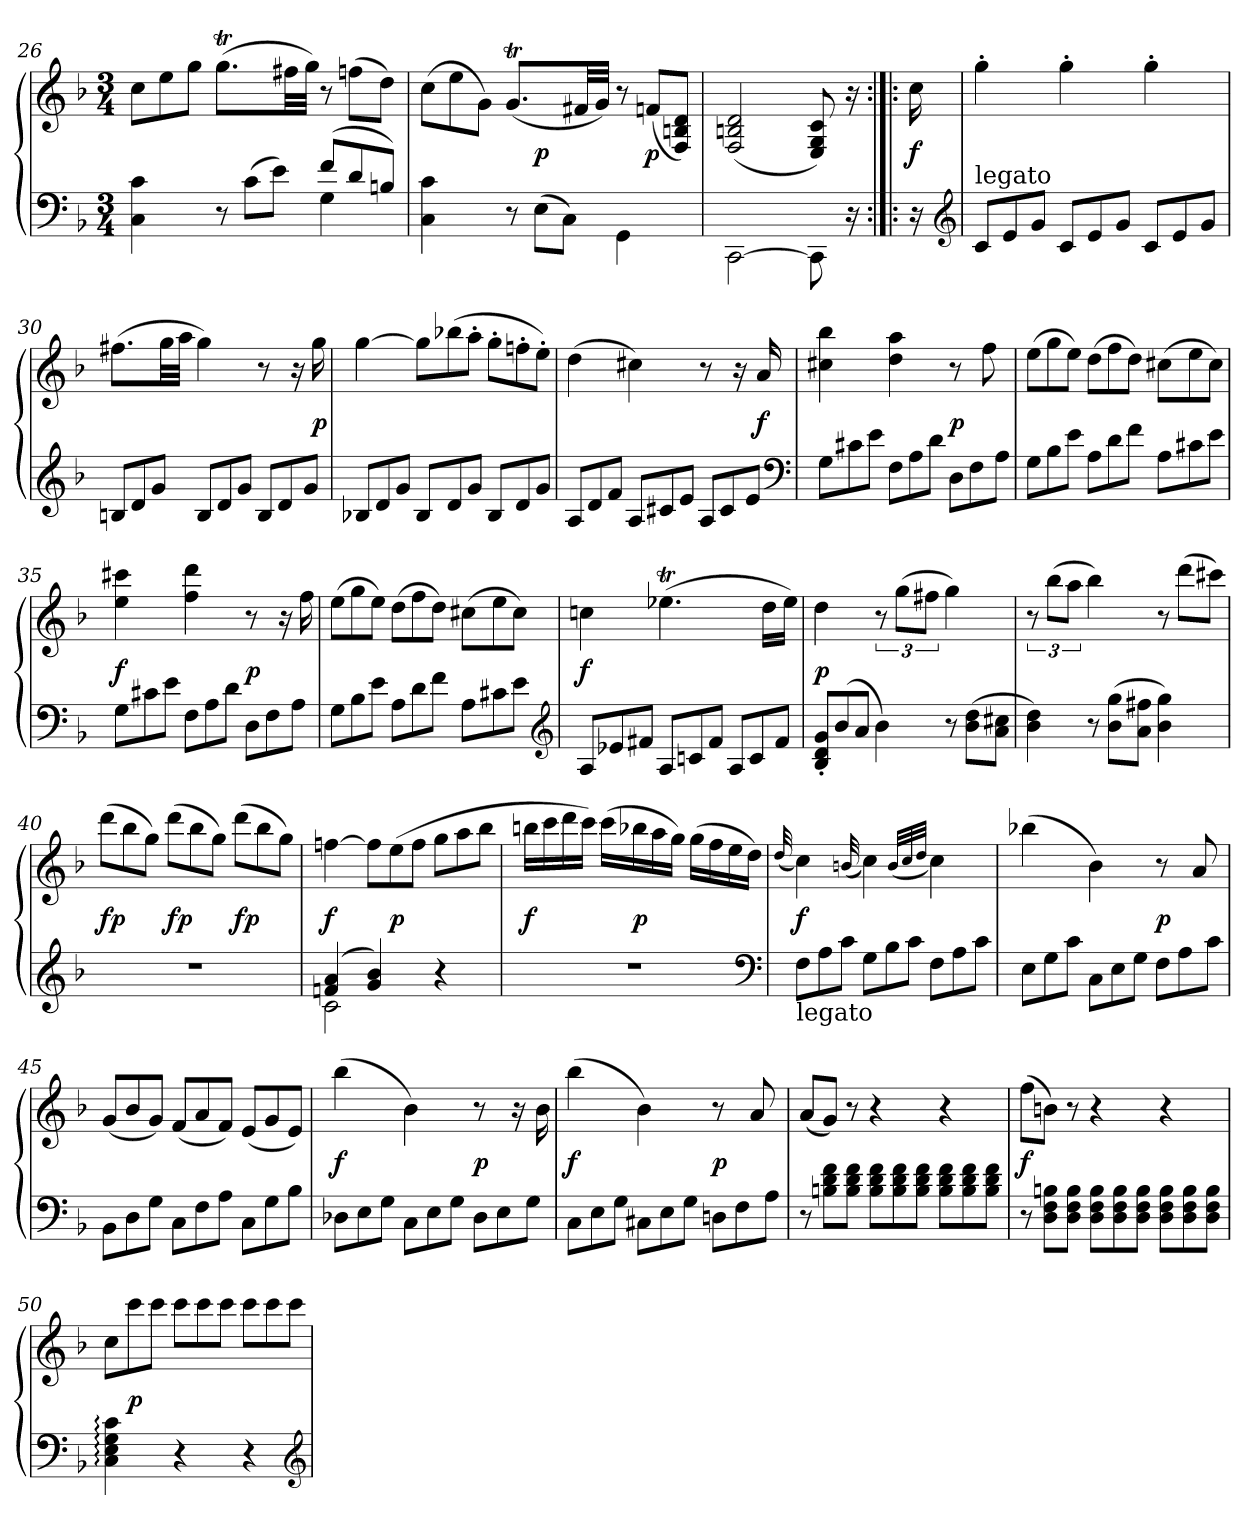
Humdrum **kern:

**kern	**kern	**dynam
*part1	*part1	*part1
*staff2	*staff1	*staff1/2
*clefF4	*clefG2	*
*k[b-]	*k[b-]	*
*M3/4	*M3/4	*
=26	=26	=26
*^	*	*
*	*	*Xtuplet	*
4ryy	4C 4c	12ccL	.
.	.	12ee	.
.	.	12ggJ	.
*Xtuplet	*	*	*
12r	4ryy	(8.ggTL	.
(12c\L	.	.	.
12e\J)	.	.	.
.	.	32ff#XLL	.
.	.	32ggJJJ)	.
(12fL	4G	12r	.
12d	.	(12ffnL	.
12BnJ)	.	12ddJ)	.
*v	*v	*	*
=27	=27	=27
4C 4c	(12ccL	.
.	12ee	.
.	12gJ)	.
12r	(8.gTL	.
(12EL	.	p
12CJ)	.	.
.	32f#XLL	.
.	32gJJJ)	.
4GG\	12r	.
.	(>12fnL	p
.	12F/ 12Bn/ 12d/J)	.
=28	=28	=28
[2CC\	(>2F/ 2Bn/ 2d/	.
8CC\]	8E/ 8G/ 8c/)	.
16r	16r	.
=:|!|:	=:|!|:	=:|!|:
16r	16cc	f
*clefG2	*	*
=29	=29	=29
!LO:TX:t=legato	!	!
12cL	4gg'	.
12e	.	.
12gJ	.	.
12cL	4gg'	.
12e	.	.
12gJ	.	.
12cL	4gg'	.
12e	.	.
12gJ	.	.
=30	=30	=30
12BnL	(8.ff#XL	.
12d	.	.
12gJ	.	.
.	32ggLL	.
.	32aaJJJ	.
12BL	4gg)	.
12d	.	.
12gJ	.	.
12BL	8r	.
12d	.	.
.	16r	.
12gJ	.	.
.	16gg	p
=31	=31	=31
12B-XL	[4gg	.
12d	.	.
12gJ	.	.
12B-L	12ggL]	.
12d	(12bb-X	.
12gJ	12aa'J	.
12B-L	12gg'L	.
12d	12ffn'	.
12gJ	12ee'J)	.
=32	=32	=32
12AL	(4dd	.
12d	.	.
12fJ	.	.
12AL	4cc#X)	.
12c#X	.	.
12eJ	.	.
12AL	8r	.
12c#	.	.
.	16r	.
12eJ	.	.
.	16a	f
*clefF4	*	*
=33	=33	=33
12GL	4cc#X 4bb-	.
12c#X	.	.
12eJ	.	.
12FL	4dd 4aa	.
12A	.	.
12dJ	.	.
12DL	8r	p
12F	.	.
.	8ff	.
12AJ	.	.
=34	=34	=34
12GL	(12eeL	.
12B-	12gg	.
12eJ	12eeJ)	.
12AL	(12ddL	.
12d	12ff	.
12fJ	12ddJ)	.
12AL	(12cc#XL	.
12c#X	12ee	.
12eJ	12cc#J)	.
=35	=35	=35
12GL	4ee 4ccc#X	f
12c#X	.	.
12eJ	.	.
12FL	4ff 4ddd	.
12A	.	.
12dJ	.	.
12DL	8r	p
12F	.	.
.	16r	.
12AJ	.	.
.	16ff	.
=36	=36	=36
12GL	(12eeL	.
12B-	12gg	.
12eJ	12eeJ)	.
12AL	(12ddL	.
12d	12ff	.
12fJ	12ddJ)	.
12AL	(12cc#XL	.
12c#X	12ee	.
12eJ	12cc#J)	.
*clefG2	*	*
=37	=37	=37
12AL	4ccn	f
12e-X	.	.
12f#XJ	.	.
12AL	(4.ee-XT	.
12cn	.	.
12f#J	.	.
12AL	.	.
12c	.	.
.	16ddLL	.
12f#J	.	.
.	16ee-JJ)	.
=38	=38	=38
12B-' 12d' 12g'L	4dd	p
(>12b-	.	.
12aJ	.	.
*	*tuplet	*
4b-)	12r	.
.	(12ggL	.
.	12ff#XJ	.
12r	4gg)	.
(12b- 12ddL	.	.
12a 12cc#XJ	.	.
=39	=39	=39
4b- 4dd)	12r	.
.	(12bb-L	.
.	12aaJ	.
12r	4bb-)	.
(12b- 12ggL	.	.
12a 12ff#XJ	.	.
*	*Xtuplet	*
4b- 4gg)	12r	.
.	(12dddL	.
.	12ccc#XJ)	.
=40	=40	=40
2.r	(12dddL	fp
.	12bb-	.
.	12ggJ)	.
.	(12dddL	fp
.	12bb-	.
.	12ggJ)	.
.	(12dddL	fp
.	12bb-	.
.	12ggJ)	.
=41	=41	=41
*^	*	*
(4fn 4a	2c	[4ffn	f
4g 4b-)	.	12ffL]	.
.	.	(12ee	p
.	.	12ffJ	.
4r	4ryy	12ggL	.
.	.	12aa	.
.	.	12bb-J	.
*v	*v	*	*
=42	=42	=42
2.r	16bbnLL	f
.	16ccc	.
.	16ddd	.
.	16cccJJ)	.
.	(16cccLL	.
.	16bb-X	p
.	16aa	.
.	16ggJJ)	.
.	(16ggLL	.
.	16ff	.
.	16ee	.
.	16ddJJ)	.
*clefF4	*	*
=43	=43	=43
.	(32qqdd/	.
!LO:TX:b:t=legato	!	!
12FL	4cc)	f
12A	.	.
12cJ	.	.
.	(32qqbn/	.
12GL	4cc)	.
12B-	.	.
12cJ	.	.
.	(32qb/LLL	.
.	32qcc/	.
.	32qdd/JJJ	.
12FL	4cc)	.
12A	.	.
12cJ	.	.
=44	=44	=44
12EL	(4bb-X	.
12G	.	.
12cJ	.	.
12CL	4b-)	.
12E	.	.
12GJ	.	.
12FL	8r	p
12A	.	.
.	8a	.
12cJ	.	.
=45	=45	=45
12BB-L	(12gL	.
12D	12b-	.
12GJ	12gJ)	.
12CL	(12fL	.
12F	12a	.
12AJ	12fJ)	.
12CL	(12eL	.
12G	12g	.
12B-J	12eJ)	.
=46	=46	=46
12D-XL	(4bb-	f
12E	.	.
12GJ	.	.
12CL	4b-)	.
12E	.	.
12GJ	.	.
12D-L	8r	p
12E	.	.
.	16r	.
12GJ	.	.
.	16b-	.
=47	=47	=47
12CL	(4bb-	f
12E	.	.
12GJ	.	.
12C#XL	4b-)	.
12E	.	.
12GJ	.	.
12DnL	8r	p
12F	.	.
.	8a	.
12AJ	.	.
=48	=48	=48
12r	(12aL	.
12Bn 12d 12fL	12gJ)	.
12B 12d 12fJ	12r	.
12B 12d 12fL	4r	.
12B 12d 12f	.	.
12B 12d 12fJ	.	.
12B 12d 12fL	4r	.
12B 12d 12f	.	.
12B 12d 12fJ	.	.
=49	=49	=49
12r	(12ffL	f
12D 12F 12BnL	12bnJ)	.
12D 12F 12BJ	12r	.
12D 12F 12BL	4r	.
12D 12F 12B	.	.
12D 12F 12BJ	.	.
12D 12F 12BL	4r	.
12D 12F 12B	.	.
12D 12F 12BJ	.	.
=50	=50	=50
4C: 4E: 4G: 4c:	12ccL	.
.	12ccc	p
.	12cccJ	.
4r	12cccL	.
.	12ccc	.
.	12cccJ	.
4r	12cccL	.
.	12ccc	.
.	12cccJ	.
*clefG2	*	*
=	=	=
*-	*-	*-
